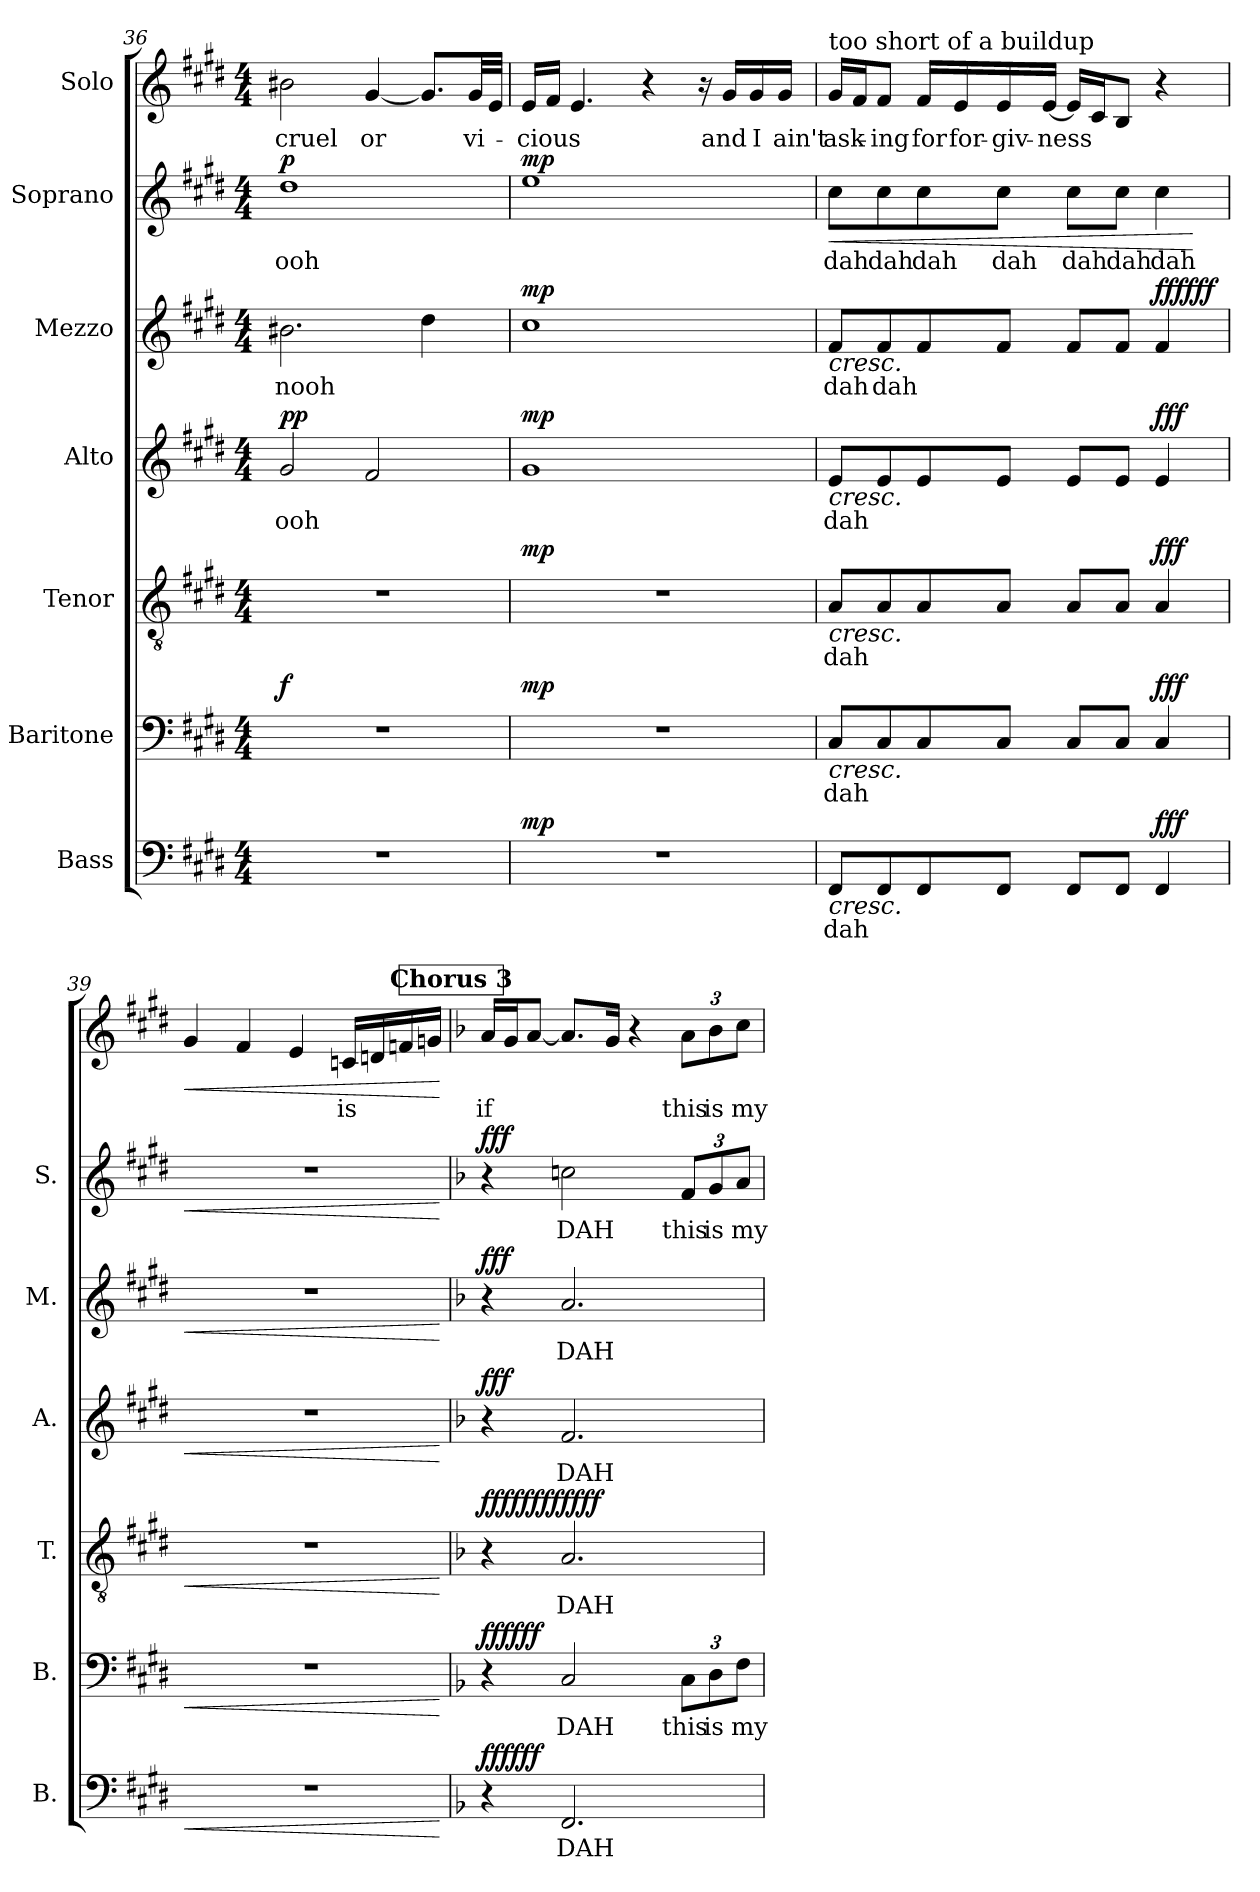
**kern	**text	**dynam	**kern	**text	**dynam	**kern	**text	**dynam	**kern	**text	**dynam	**kern	**text	**dynam	**kern	**text	**dynam	**kern	**text	**dynam
*part7	*part7	*part7	*part6	*part6	*part6	*part5	*part5	*part5	*part4	*part4	*part4	*part3	*part3	*part3	*part2	*part2	*part2	*part1	*part1	*part1
*staff7	*staff7	*staff7	*staff6	*staff6	*staff6	*staff5	*staff5	*staff5	*staff4	*staff4	*staff4	*staff3	*staff3	*staff3	*staff2	*staff2	*staff2	*staff1	*staff1	*staff1
*I"Bass	*	*	*I"Baritone	*	*	*I"Tenor	*	*	*I"Alto	*	*	*I"Mezzo	*	*	*I"Soprano	*	*	*I"Solo	*	*
*I'B.	*	*	*I'B.	*	*	*I'T.	*	*	*I'A.	*	*	*I'M.	*	*	*I'S.	*	*	*	*	*
*clefF4	*	*	*clefF4	*	*	*clefGv2	*	*	*clefG2	*	*	*clefG2	*	*	*clefG2	*	*	*clefG2	*	*
*k[f#c#g#d#]	*	*	*k[f#c#g#d#]	*	*	*k[f#c#g#d#]	*	*	*k[f#c#g#d#]	*	*	*k[f#c#g#d#]	*	*	*k[f#c#g#d#]	*	*	*k[f#c#g#d#]	*	*
*M4/4	*	*	*M4/4	*	*	*M4/4	*	*	*M4/4	*	*	*M4/4	*	*	*M4/4	*	*	*M4/4	*	*
=36	=36	=36	=36	=36	=36	=36	=36	=36	=36	=36	=36	=36	=36	=36	=36	=36	=36	=36	=36	=36
!	!	!	!	!	!LO:DY:b	!	!	!	!	!LO:LY:b	!LO:DY:b	!	!LO:LY:b	!	!	!LO:LY:b	!	!	!LO:LY:b	!
!	!	!	!	!	!	!	!	!	!	!	!LO:DY:n=1:a	!	!	!	!	!	!LO:DY:b	!	!	!
1r	.	.	1r	.	f	1r	.	.	2g#/	ooh	p p	2.b#X\	nooh	.	1dd#	ooh	p	2b#X\	cruel	.
!	!	!	!	!	!	!	!	!	!	!	!	!	!	!	!	!	!	!	!LO:LY:b	!
.	.	.	.	.	.	.	.	.	2f#/	.	.	.	.	.	.	.	.	[4g#/	or	.
.	.	.	.	.	.	.	.	.	.	.	.	4dd#\	.	.	.	.	.	8.g#/L]	.	.
!	!	!	!	!	!	!	!	!	!	!	!	!	!	!	!	!	!	!	!LO:LY:b	!
.	.	.	.	.	.	.	.	.	.	.	.	.	.	.	.	.	.	32g#/LL	vi-	.
.	.	.	.	.	.	.	.	.	.	.	.	.	.	.	.	.	.	32e/JJJ	.	.
=37	=37	=37	=37	=37	=37	=37	=37	=37	=37	=37	=37	=37	=37	=37	=37	=37	=37	=37	=37	=37
!	!	!LO:DY:b	!	!	!LO:DY:b	!	!	!LO:DY:b	!	!	!LO:DY:b	!	!	!LO:DY:b	!	!	!LO:DY:b	!	!LO:LY:b	!
1r	.	mp	1r	.	mp	1r	.	mp	1g#	.	mp	1cc#	.	mp	1ee	.	mp	16e/LL	cious	.
.	.	.	.	.	.	.	.	.	.	.	.	.	.	.	.	.	.	16f#/JJ	.	.
.	.	.	.	.	.	.	.	.	.	.	.	.	.	.	.	.	.	4.e/	.	.
.	.	.	.	.	.	.	.	.	.	.	.	.	.	.	.	.	.	4r	.	.
.	.	.	.	.	.	.	.	.	.	.	.	.	.	.	.	.	.	16r	.	.
!	!	!	!	!	!	!	!	!	!	!	!	!	!	!	!	!	!	!	!LO:LY:b	!
.	.	.	.	.	.	.	.	.	.	.	.	.	.	.	.	.	.	16g#/LL	and	.
!	!	!	!	!	!	!	!	!	!	!	!	!	!	!	!	!	!	!	!LO:LY:b	!
.	.	.	.	.	.	.	.	.	.	.	.	.	.	.	.	.	.	16g#/	I	.
!	!	!	!	!	!	!	!	!	!	!	!	!	!	!	!	!	!	!	!LO:LY:b	!
.	.	.	.	.	.	.	.	.	.	.	.	.	.	.	.	.	.	16g#/JJ	ain't	.
!!LO:LB:g=z
=38	=38	=38	=38	=38	=38	=38	=38	=38	=38	=38	=38	=38	=38	=38	=38	=38	=38	=38	=38	=38
!	!	!	!	!	!	!	!	!	!	!	!	!	!	!	!	!	!	!LO:TX:a:t=too short of a buildup	!	!
!	!LO:LY:b	!LO:HP:b	!	!LO:LY:b	!LO:HP:b	!	!LO:LY:b	!LO:HP:b	!	!LO:LY:b	!LO:HP:b	!	!LO:LY:b	!LO:HP:b	!	!LO:LY:b	!LO:HP:b	!	!LO:LY:b	!
8FF#/L	dah	<	8C#/L	dah	<	8A/L	dah	<	8e/L	dah	<	8f#/L	dah	<	8cc#\L	dah	<	16g#/LL	ask-	.
.	.	.	.	.	.	.	.	.	.	.	.	.	.	.	.	.	.	16f#/J	.	.
!	!	!	!	!	!	!	!	!	!	!	!	!	!LO:LY:b	!	!	!LO:LY:b	!	!	!LO:LY:b	!
8FF#/	.	.	8C#/	.	.	8A/	.	.	8e/	.	.	8f#/	dah	.	8cc#\	dah	.	8f#/J	-ing	.
!	!	!	!	!	!	!	!	!	!	!	!	!	!	!	!	!LO:LY:b	!	!	!LO:LY:b	!
8FF#/	.	.	8C#/	.	.	8A/	.	.	8e/	.	.	8f#/	.	.	8cc#\	dah	.	16f#/LL	for	.
!	!	!	!	!	!	!	!	!	!	!	!	!	!	!	!	!	!	!	!LO:LY:b	!
.	.	.	.	.	.	.	.	.	.	.	.	.	.	.	.	.	.	16e/	for-	.
!	!	!	!	!	!	!	!	!	!	!	!	!	!	!	!	!LO:LY:b	!	!	!LO:LY:b	!
8FF#/J	.	.	8C#/J	.	.	8A/J	.	.	8e/J	.	.	8f#/J	.	.	8cc#\J	dah	.	16e/	-giv-	.
!	!	!	!	!	!	!	!	!	!	!	!	!	!	!	!	!	!	!	!LO:LY:b	!
.	.	.	.	.	.	.	.	.	.	.	.	.	.	.	.	.	.	[16e/JJ	-ness	.
!	!	!	!	!	!	!	!	!	!	!	!	!	!	!	!	!LO:LY:b	!	!	!	!
8FF#/L	.	.	8C#/L	.	.	8A/L	.	.	8e/L	.	.	8f#/L	.	.	8cc#\L	dah	.	16e/LL]	.	.
.	.	.	.	.	.	.	.	.	.	.	.	.	.	.	.	.	.	16c#/J	.	.
!	!	!	!	!	!	!	!	!	!	!	!	!	!	!	!	!LO:LY:b	!	!	!	!
8FF#/J	.	.	8C#/J	.	.	8A/J	.	.	8e/J	.	.	8f#/J	.	.	8cc#\J	dah	.	8B/J	.	.
!	!	!LO:DY:b	!	!	!LO:DY:b	!	!	!LO:DY:b	!	!	!LO:DY:b	!	!	!LO:DY:b	!	!LO:LY:b	!	!	!	!
!	!	!	!	!	!	!	!	!	!	!	!	!	!	!LO:DY:n=1:a	!	!	!	!	!	!
4FF#/	.	fff	4C#/	.	fff	4A/	.	fff	4e/	.	fff	4f#/	.	fff fff	4cc#\	dah	.	4r	.	.
.	.	[	.	.	[	.	.	[	.	.	[	.	.	[	.	.	[	.	.	.
=39	=39	=39	=39	=39	=39	=39	=39	=39	=39	=39	=39	=39	=39	=39	=39	=39	=39	=39	=39	=39
!	!	!LO:HP:b	!	!	!LO:HP:b	!	!	!	!	!	!	!	!	!	!	!	!	!	!	!
!	!	!	!	!	!LO:HP:n=1:b	!	!	!LO:HP:b	!	!	!	!	!	!	!	!	!	!	!	!
!	!	!	!	!	!	!	!	!LO:HP:n=1:b	!	!	!LO:HP:b	!	!	!	!	!	!	!	!	!
!	!	!	!	!	!	!	!	!	!	!	!LO:HP:n=1:b	!	!	!LO:HP:b	!	!	!	!	!	!
!	!	!	!	!	!	!	!	!	!	!	!	!	!	!LO:HP:n=1:b	!	!	!LO:HP:b	!	!	!LO:HP:b
1r	.	<	1r	.	< <	1r	.	< <	1r	.	< <	1r	.	< <	1r	.	<	4g#/	.	<
.	.	.	.	.	.	.	.	.	.	.	.	.	.	.	.	.	.	4f#/	.	.
.	.	.	.	.	.	.	.	.	.	.	.	.	.	.	.	.	.	4e/	.	.
!	!	!	!	!	!	!	!	!	!	!	!	!	!	!	!	!	!	!	!LO:LY:b	!
.	.	.	.	.	.	.	.	.	.	.	.	.	.	.	.	.	.	16cn/LL	is	.
.	.	.	.	.	.	.	.	.	.	.	.	.	.	.	.	.	.	16dn/	.	.
.	.	.	.	.	.	.	.	.	.	.	.	.	.	.	.	.	.	16fn/	.	.
.	.	.	.	.	.	.	.	.	.	.	.	.	.	.	.	.	.	16gn/JJ	.	.
.	.	[	.	.	[	.	.	[	.	.	[	.	.	[	.	.	[	.	.	[
!!LO:REH:place=s1:a:B:fs=14:t=Chorus 3
=40	=40	=40	=40	=40	=40	=40	=40	=40	=40	=40	=40	=40	=40	=40	=40	=40	=40	=40	=40	=40
*k[b-]	*	*	*k[b-]	*	*	*k[b-]	*	*	*k[b-]	*	*	*k[b-]	*	*	*k[b-]	*	*	*k[b-]	*	*
!	!	!LO:DY:b	!	!	!	!	!	!	!	!	!	!	!	!	!	!	!	!	!LO:LY:b	!
!	!	!LO:DY:n=1:b	!	!	!LO:DY:b	!	!	!	!	!	!	!	!	!	!	!	!	!	!	!
!	!	!	!	!	!LO:DY:n=1:b	!	!	!LO:DY:b	!	!	!	!	!	!	!	!	!	!	!	!
!	!	!	!	!	!	!	!	!LO:DY:n=1:b	!	!	!	!	!	!	!	!	!	!	!	!
!	!	!	!	!	!	!	!	!LO:DY:n=2:b	!	!	!	!	!	!	!	!	!	!	!	!
!	!	!	!	!	!	!	!	!LO:DY:n=3:b	!	!	!LO:DY:b	!	!	!LO:DY:b	!	!	!LO:DY:b	!	!	!
4r	.	fff fff	4r	.	fff fff	4r	.	fff fff fff fff	4r	.	fff	4r	.	fff	4r	.	fff	16a/LL	if	.
.	.	.	.	.	.	.	.	.	.	.	.	.	.	.	.	.	.	16g/J	.	.
.	.	.	.	.	.	.	.	.	.	.	.	.	.	.	.	.	.	[8a/J	.	.
!	!LO:LY:b	!	!	!LO:LY:b	!	!	!LO:LY:b	!	!	!LO:LY:b	!	!	!LO:LY:b	!	!	!LO:LY:b	!	!	!	!
2.FF/	DAH	.	2C/	DAH	[	2.A/	DAH	[	2.f/	DAH	[	2.a/	DAH	[	2ccn\	DAH	.	8.a/L]	.	.
.	.	.	.	.	.	.	.	.	.	.	.	.	.	.	.	.	.	16g/Jk	.	.
.	.	.	.	.	.	.	.	.	.	.	.	.	.	.	.	.	.	4r	.	.
*	*	*	*Xbrackettup	*	*	*	*	*	*	*	*	*	*	*	*	*	*	*	*	*
!	!	!	!	!LO:LY:b	!	!	!	!	!	!	!	!	!	!	!	!	!	!	!	!
*	*	*	*	*	*	*	*	*	*	*	*	*	*	*	*Xbrackettup	*	*	*	*	*
!	!	!	!	!	!	!	!	!	!	!	!	!	!	!	!	!LO:LY:b	!	!	!	!
*	*	*	*	*	*	*	*	*	*	*	*	*	*	*	*	*	*	*Xbrackettup	*	*
!	!	!	!	!	!	!	!	!	!	!	!	!	!	!	!	!	!	!	!LO:LY:b	!
.	.	.	12C\L	this	.	.	.	.	.	.	.	.	.	.	12f/L	this	.	12a\L	this	.
!	!	!	!	!LO:LY:b	!	!	!	!	!	!	!	!	!	!	!	!LO:LY:b	!	!	!LO:LY:b	!
.	.	.	12D\	is	.	.	.	.	.	.	.	.	.	.	12g/	is	.	12b-\	is	.
!	!	!	!	!LO:LY:b	!	!	!	!	!	!	!	!	!	!	!	!LO:LY:b	!	!	!LO:LY:b	!
.	.	.	12F\J	my	.	.	.	.	.	.	.	.	.	.	12a/J	my	.	12cc\J	my	.
=	=	=	=	=	=	=	=	=	=	=	=	=	=	=	=	=	=	=	=	=
*-	*-	*-	*-	*-	*-	*-	*-	*-	*-	*-	*-	*-	*-	*-	*-	*-	*-	*-	*-	*-
